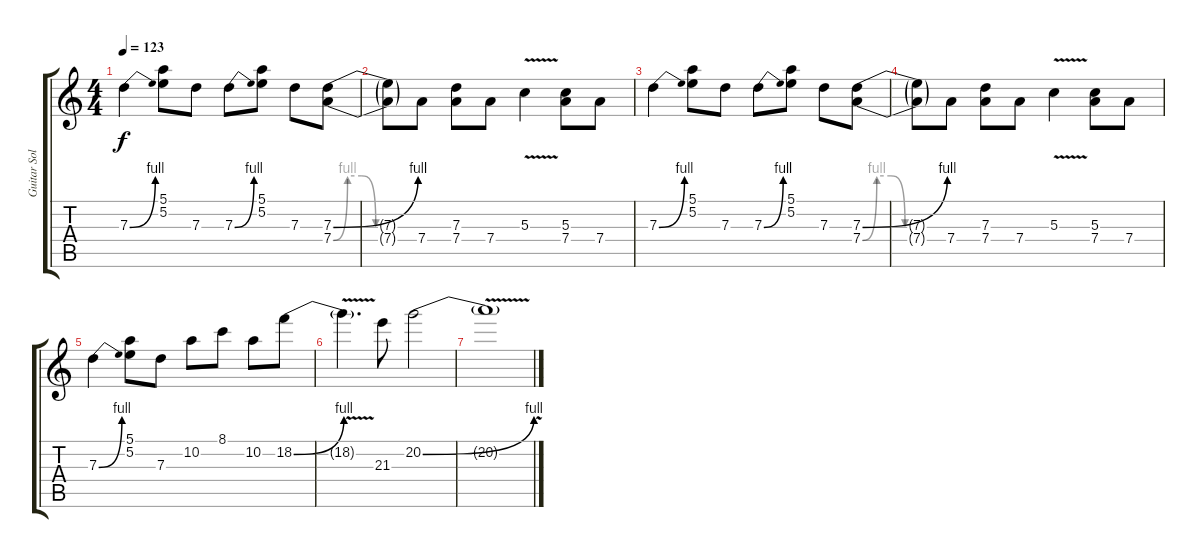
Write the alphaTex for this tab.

\track ("Guitar Solo" "Guitar Sol") {instrument distortionguitar}
\staff {score tabs}
\tuning (E4 B3 G3 D3 A2 E2) {hide}
\ts (4 4)
\tempo 123
\clef g2
\ks c
7.3{be (bend 0 0 60 4)}.4{dy f} (5.1 5.2).8 7.3.8 7.3{be (bend 0 0 60 4)}.8 (5.1 5.2).8 7.3.8 (7.3{be (bend 0 0 60 4)} 7.4{be (custom 0 0 10 4 20 4 30 0 60 0)}).8 |
(7.3{t} 7.4{t}).8 7.4.8 (7.3 7.4).8 7.4.8 5.3{v}.4 (5.3 7.4).8 7.4.8 |
7.3{be (bend 0 0 60 4)}.4 (5.1 5.2).8 7.3.8 7.3{be (bend 0 0 60 4)}.8 (5.1 5.2).8 7.3.8 (7.3{be (bend 0 0 60 4)} 7.4{be (custom 0 0 10 4 20 4 30 0 60 0)}).8 |
(7.3{t} 7.4{t}).8 7.4.8 (7.3 7.4).8 7.4.8 5.3{v}.4 (5.3 7.4).8 7.4.8 |
7.3{be (bend 0 0 60 4)}.4 (5.1 5.2).8 7.3.8 10.2.8 8.1.8 10.2.8 18.2{be (bend 0 0 60 4)}.8 |
18.2{v t}.4{d} 21.3.8 20.2{be (bend 0 0 60 4)}.2 |
20.2{v t}.1{volume 8}
